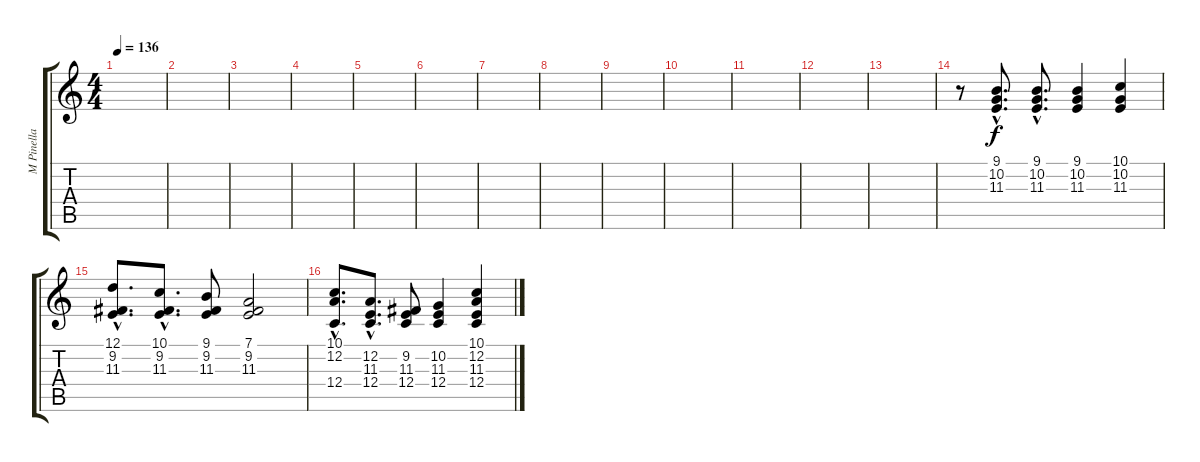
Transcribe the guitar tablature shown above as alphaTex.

\track ("M Pinella" "M Pinella") {instrument acousticgrandpiano}
\staff {score tabs}
\tuning (D4 A3 F3 C3 G2 D2) {hide}
\ts (4 4)
\tempo 136
\clef g2
\ks c
|
|
|
|
|
|
|
|
|
|
|
|
|
r.8 (9.1{hac} 10.2{hac} 11.3{hac}).8{d} (9.1{hac} 10.2{hac} 11.3{hac}).8{d} (9.1 10.2 11.3).4 (10.1 10.2 11.3).4 |
(12.1{hac} 9.2{hac} 11.3{hac}).8{d} (10.1{hac} 9.2{hac} 11.3{hac}).8{d} (9.1 9.2 11.3).8 (7.1 9.2 11.3).2 |
(10.1{hac} 12.2{hac} 12.4{hac}).8{d} (12.2{hac} 11.3{hac} 12.4{hac}).8{d} (9.2 11.3 12.4).8 (10.2 11.3 12.4).4 (10.1 12.2 11.3 12.4).4
